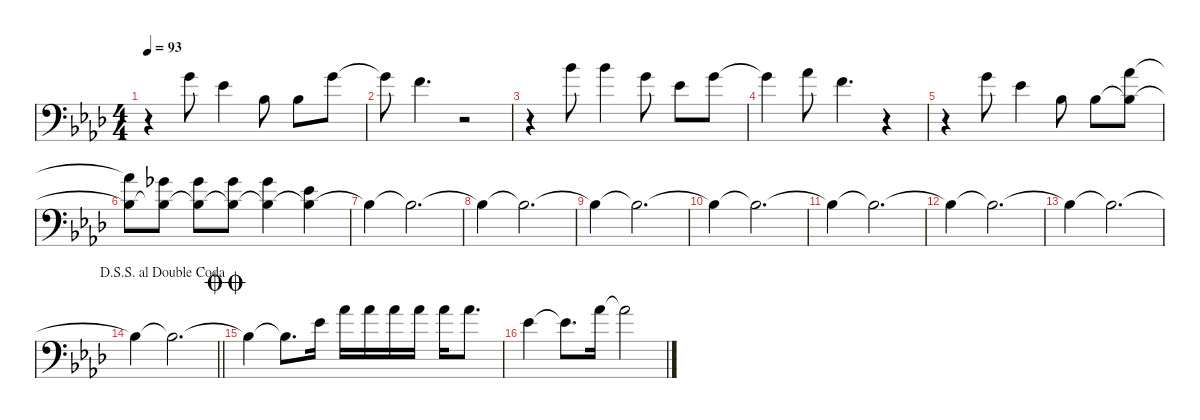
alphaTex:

\defaultSystemsLayout 4
\hideDynamics
\bracketExtendMode nobrackets
\singleTrackTrackNamePolicy hidden
\multiTrackTrackNamePolicy hidden
\firstSystemTrackNameMode fullname
\firstSystemTrackNameOrientation horizontal
\otherSystemsTrackNameOrientation horizontal
\track ("Vocals" "bn.") {instrument bassoon}
\staff {score}
\tuning (E4 C4 G3 C3 G2 C2)
\ts (4 4)
\tempo 93
\clef f4
\ks ab
r.4{dy f beam Down} 3.1{acc forcenatural}.8{beam Down} 3.2{acc b}.4{beam Down} 3.3{acc b}.8{beam Down} 3.3{acc b}.8{beam Down} 3.1{acc forcenatural}.8{beam Down} |
3.1{t acc forcenatural}.8{beam Down} 1.1{acc forcenatural}.4{d beam Down} r.2{beam Down} |
r.4{beam Down} 10.2{acc b}.8{beam Down} 10.2{acc b}.4{beam Down} 7.2{acc forcenatural}.8{beam Down} 3.2{acc b}.8{beam Down} 3.1{acc forcenatural}.8{beam Down} |
3.1{t acc forcenatural}.4{beam Down} 4.1{acc b}.8{beam Down} 5.2{acc forcenatural}.4{d beam Down} r.4{beam Down} |
r.4{beam Down} 3.1{acc forcenatural}.8{beam Down} 3.2{acc b}.4{beam Down} 3.3{acc b}.8{beam Down} 3.3{acc b}.8{beam Down} (4.1{acc b} 3.3{t acc b}).8{beam Down} |
(4.1{t acc b} 3.3{t acc b}).8{beam Down} (2.1{acc b} 3.3{t acc b}).8{beam Down} (2.1{acc b} 3.3{t acc b}).8{beam Down} (2.1{acc b} 3.3{t acc b}).8{beam Down} (2.1{acc b} 3.3{t acc b}).4{beam Down} (3.2{acc b} 3.3{t acc b}).4{beam Down} |
3.3{t acc b}.4{dy mf beam Down} 3.3{t acc b}.2{d beam Down} |
3.3{t acc b}.4{beam Down} 3.3{t acc b}.2{d beam Down} |
3.3{t acc b}.4{beam Down} 3.3{t acc b}.2{d beam Down} |
3.3{t acc b}.4{beam Down} 3.3{t acc b}.2{d beam Down} |
3.3{t acc b}.4{beam Down} 3.3{t acc b}.2{d beam Down} |
3.3{t acc b}.4{beam Down} 3.3{t acc b}.2{d beam Down} |
3.3{t acc b}.4{beam Down} 3.3{t acc b}.2{d beam Down} |
\jump dalsegnosegnoaldoublecoda
\barLineRight lightlight
3.3{t acc b}.4{beam Down} 3.3{t acc b}.2{d beam Down} |
\jump doublecoda
3.3{t acc b}.4{dy f beam Down} 3.3{t acc b}.8{d beam Down} 8.3{acc b}.16{beam Down} 8.2{acc b}.16{beam Down} 8.2{acc b}.16{beam Down} 8.2{acc b}.16{beam Down} 8.2{acc b}.16{beam Down} 8.2{acc b}.16{beam Down} 8.2{acc b}.8{d beam Down} |
8.3{acc b}.4{beam Down} 8.3{t acc b}.8{d beam Down} 8.2{acc b}.16{beam Down} 8.2{t acc b}.2{beam Down}
